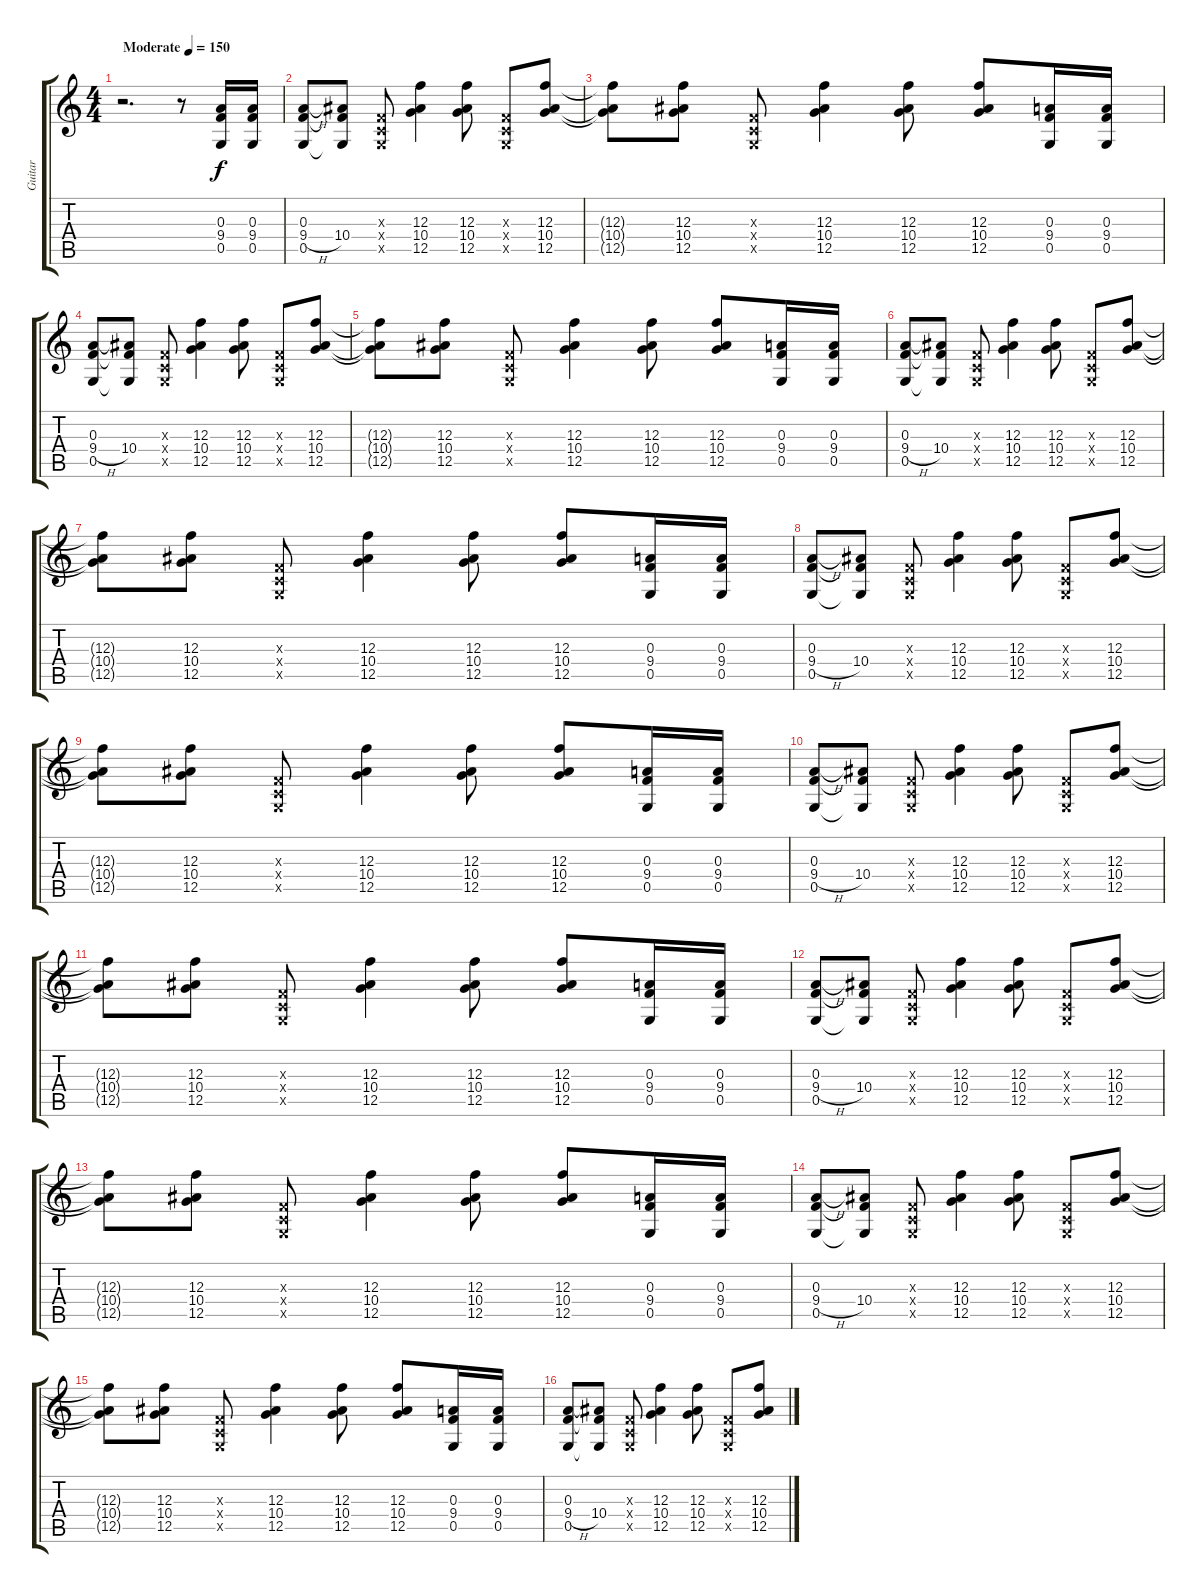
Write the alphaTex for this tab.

\track ("Guitar" "Guitar") {instrument distortionguitar}
\staff {score tabs}
\tuning (D4 A3 F3 C3 G2 C2) {hide}
\ts (4 4)
\tempo (150 "Moderate")
\clef g2
\ks c
r.2{d dy f instrument distortionguitar} r.8 (0.3 9.4 0.5).16 (0.3 9.4 0.5).16 |
(0.3 9.4{h} 0.5).8 (0.3{t} 10.4 0.5{t}).8 (0.3{x} 0.4{x} 0.5{x}).8 (12.3 10.4 12.5).4 (12.3 10.4 12.5).8 (0.3{x} 0.4{x} 0.5{x}).8 (12.3 10.4 12.5).8 |
(12.3{t} 10.4{t} 12.5{t}).8 (12.3 10.4 12.5).8 (0.3{x} 0.4{x} 0.5{x}).8 (12.3 10.4 12.5).4 (12.3 10.4 12.5).8 (12.3 10.4 12.5).8 (0.3 9.4 0.5).16 (0.3 9.4 0.5).16 |
(0.3 9.4{h} 0.5).8 (0.3{t} 10.4 0.5{t}).8 (0.3{x} 0.4{x} 0.5{x}).8 (12.3 10.4 12.5).4 (12.3 10.4 12.5).8 (0.3{x} 0.4{x} 0.5{x}).8 (12.3 10.4 12.5).8 |
(12.3{t} 10.4{t} 12.5{t}).8 (12.3 10.4 12.5).8 (0.3{x} 0.4{x} 0.5{x}).8 (12.3 10.4 12.5).4 (12.3 10.4 12.5).8 (12.3 10.4 12.5).8 (0.3 9.4 0.5).16 (0.3 9.4 0.5).16 |
(0.3 9.4{h} 0.5).8 (0.3{t} 10.4 0.5{t}).8 (0.3{x} 0.4{x} 0.5{x}).8 (12.3 10.4 12.5).4 (12.3 10.4 12.5).8 (0.3{x} 0.4{x} 0.5{x}).8 (12.3 10.4 12.5).8 |
(12.3{t} 10.4{t} 12.5{t}).8 (12.3 10.4 12.5).8 (0.3{x} 0.4{x} 0.5{x}).8 (12.3 10.4 12.5).4 (12.3 10.4 12.5).8 (12.3 10.4 12.5).8 (0.3 9.4 0.5).16 (0.3 9.4 0.5).16 |
(0.3 9.4{h} 0.5).8 (0.3{t} 10.4 0.5{t}).8 (0.3{x} 0.4{x} 0.5{x}).8 (12.3 10.4 12.5).4 (12.3 10.4 12.5).8 (0.3{x} 0.4{x} 0.5{x}).8 (12.3 10.4 12.5).8 |
(12.3{t} 10.4{t} 12.5{t}).8 (12.3 10.4 12.5).8 (0.3{x} 0.4{x} 0.5{x}).8 (12.3 10.4 12.5).4 (12.3 10.4 12.5).8 (12.3 10.4 12.5).8 (0.3 9.4 0.5).16 (0.3 9.4 0.5).16 |
(0.3 9.4{h} 0.5).8 (0.3{t} 10.4 0.5{t}).8 (0.3{x} 0.4{x} 0.5{x}).8 (12.3 10.4 12.5).4 (12.3 10.4 12.5).8 (0.3{x} 0.4{x} 0.5{x}).8 (12.3 10.4 12.5).8 |
(12.3{t} 10.4{t} 12.5{t}).8 (12.3 10.4 12.5).8 (0.3{x} 0.4{x} 0.5{x}).8 (12.3 10.4 12.5).4 (12.3 10.4 12.5).8 (12.3 10.4 12.5).8 (0.3 9.4 0.5).16 (0.3 9.4 0.5).16 |
(0.3 9.4{h} 0.5).8 (0.3{t} 10.4 0.5{t}).8 (0.3{x} 0.4{x} 0.5{x}).8 (12.3 10.4 12.5).4 (12.3 10.4 12.5).8 (0.3{x} 0.4{x} 0.5{x}).8 (12.3 10.4 12.5).8 |
(12.3{t} 10.4{t} 12.5{t}).8 (12.3 10.4 12.5).8 (0.3{x} 0.4{x} 0.5{x}).8 (12.3 10.4 12.5).4 (12.3 10.4 12.5).8 (12.3 10.4 12.5).8 (0.3 9.4 0.5).16 (0.3 9.4 0.5).16 |
(0.3 9.4{h} 0.5).8 (0.3{t} 10.4 0.5{t}).8 (0.3{x} 0.4{x} 0.5{x}).8 (12.3 10.4 12.5).4 (12.3 10.4 12.5).8 (0.3{x} 0.4{x} 0.5{x}).8 (12.3 10.4 12.5).8 |
(12.3{t} 10.4{t} 12.5{t}).8 (12.3 10.4 12.5).8 (0.3{x} 0.4{x} 0.5{x}).8 (12.3 10.4 12.5).4 (12.3 10.4 12.5).8 (12.3 10.4 12.5).8 (0.3 9.4 0.5).16 (0.3 9.4 0.5).16 |
(0.3 9.4{h} 0.5).8 (0.3{t} 10.4 0.5{t}).8 (0.3{x} 0.4{x} 0.5{x}).8 (12.3 10.4 12.5).4 (12.3 10.4 12.5).8 (0.3{x} 0.4{x} 0.5{x}).8 (12.3 10.4 12.5).8
